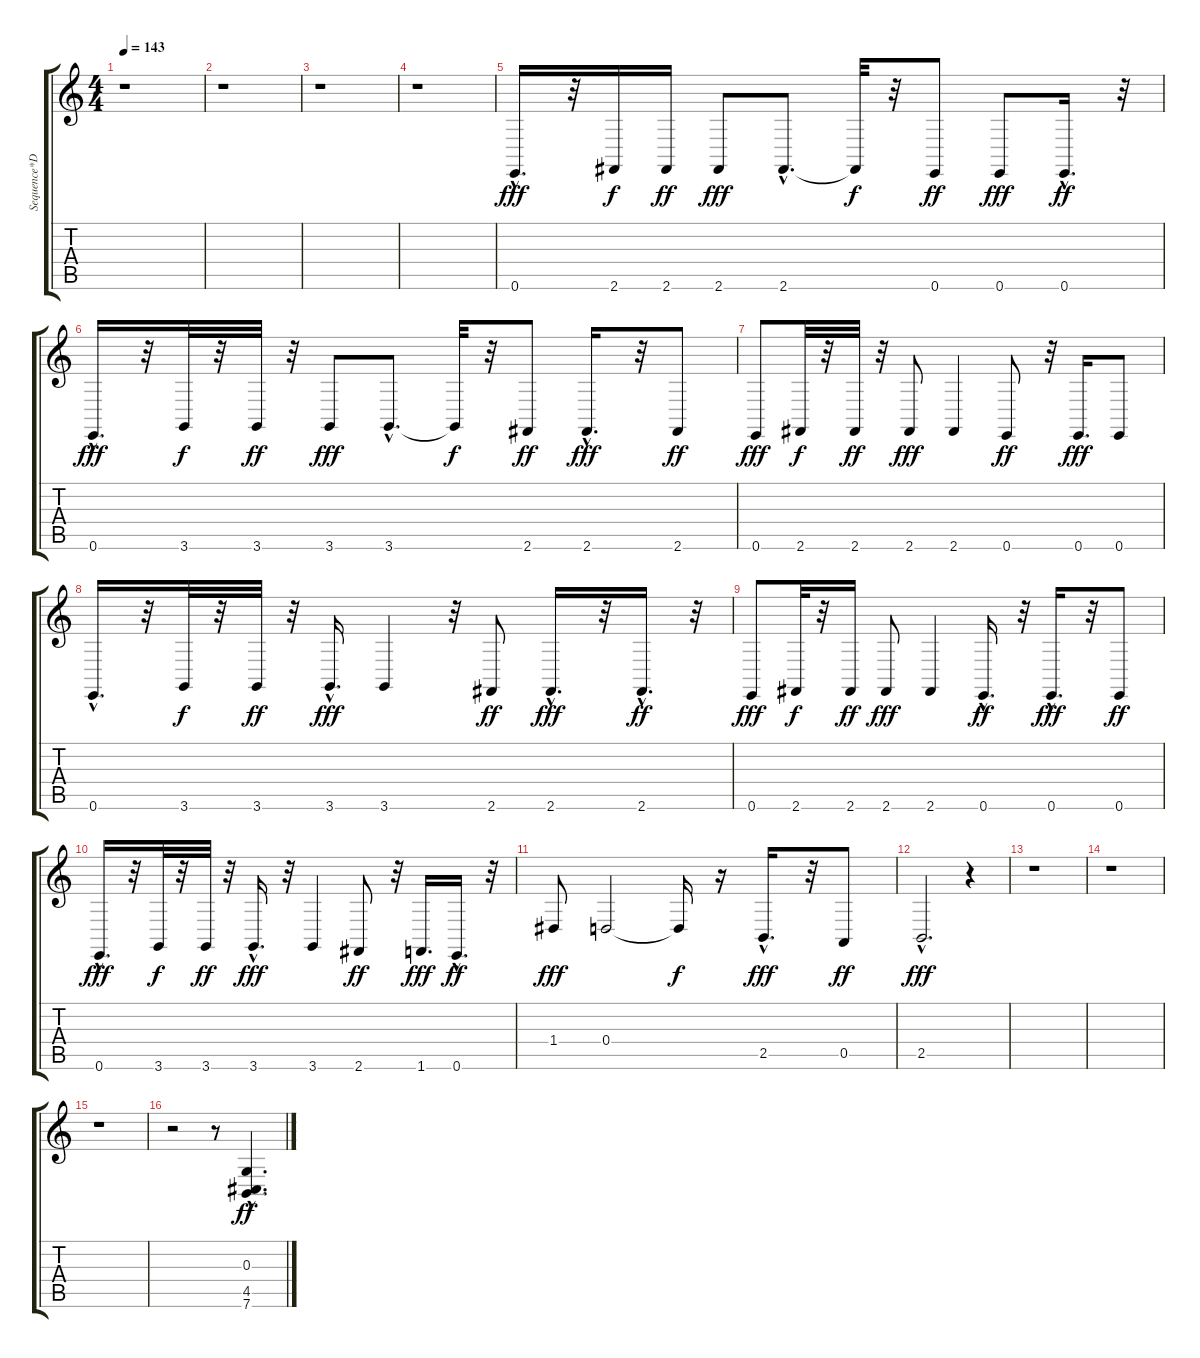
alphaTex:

\track ("Sequence*Demixed 09" "Sequence*D") {instrument dulcimer}
\staff {score tabs}
\tuning (E4 B3 G3 D3 A2 E2) {hide}
\ts (4 4)
\tempo 143
\clef g2
\ks c
r.1{dy fff} |
r.1 |
r.1 |
r.1 |
0.6{hac}.16{d} r.32 2.6.16{dy f} 2.6.16{dy ff} 2.6.8{dy fff} 2.6{hac}.8{d} 2.6{t}.32{dy f} r.32 0.6.8{dy ff} 0.6.8{dy fff} 0.6{hac}.16{d dy ff} r.32 |
0.6{hac}.16{d dy fff} r.32 3.6.32{dy f} r.32 3.6.32{dy ff} r.32 3.6.8{dy fff} 3.6{hac}.8{d} 3.6{t}.32{dy f} r.32 2.6.8{dy ff} 2.6{hac}.16{d dy fff} r.32 2.6.8{dy ff} |
0.6.8{dy fff} 2.6.32{dy f} r.32 2.6.32{dy ff} r.32 2.6.8{dy fff} 2.6.4 0.6.8{dy ff} r.32 0.6.16{d dy fff} 0.6.8 |
0.6{hac}.16{d} r.32 3.6.32{dy f} r.32 3.6.32{dy ff} r.32 3.6{hac}.16{d dy fff} 3.6.4 r.32 2.6.8{dy ff} 2.6{hac}.16{d dy fff} r.32 2.6{hac}.16{d dy ff} r.32 |
0.6.8{dy fff} 2.6.32{dy f} r.32 2.6.16{dy ff} 2.6.8{dy fff} 2.6.4 0.6{hac}.16{d dy ff} r.32 0.6{hac}.16{d dy fff} r.32 0.6.8{dy ff} |
0.6{hac}.16{d dy fff} r.32 3.6.32{dy f} r.32 3.6.32{dy ff} r.32 3.6{hac}.16{d dy fff} r.32 3.6.4 2.6.8{dy ff} r.32 1.6.16{d dy fff} 0.6{hac}.16{d dy ff} r.32 |
1.4.8{dy fff} 0.4.2 0.4{t}.16{dy f} r.16 2.5{hac}.16{d dy fff} r.32 0.5.8{dy ff} |
2.5{hac}.2{d dy fff} r.4 |
r.1 |
r.1 |
r.1 |
r.2 r.8 (0.3{hac} 4.5{hac} 7.6{hac}).4{d dy ff volume 13 instrument electricguitarclean}
